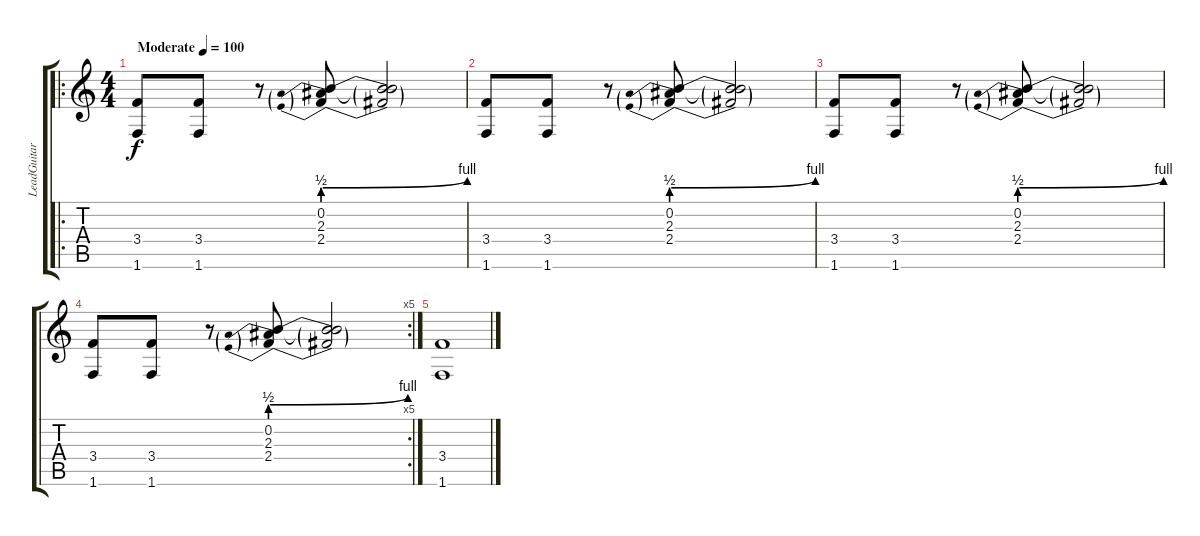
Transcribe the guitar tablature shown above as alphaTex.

\track ("LeadGuitar" "LeadGuitar") {instrument overdrivenguitar}
\staff {score tabs}
\tuning (E4 B3 G3 D3 A2 E2) {hide}
\ro
\ts (4 4)
\tempo (100 "Moderate")
\clef g2
\ks c
(3.4 1.6).8{dy f instrument overdrivenguitar} (3.4 1.6).8 r.8 (0.2 2.3{be (prebendbend 0 2 60 4)} 2.4{be (prebendbend 0 2 60 4)}).8 (0.2{t} 2.3{t} 2.4{t}).2 |
(3.4 1.6).8 (3.4 1.6).8 r.8 (0.2 2.3{be (prebendbend 0 2 60 4)} 2.4{be (prebendbend 0 2 60 4)}).8 (0.2{t} 2.3{t} 2.4{t}).2 |
(3.4 1.6).8 (3.4 1.6).8 r.8 (0.2 2.3{be (prebendbend 0 2 60 4)} 2.4{be (prebendbend 0 2 60 4)}).8 (0.2{t} 2.3{t} 2.4{t}).2 |
\rc 5
(3.4 1.6).8 (3.4 1.6).8 r.8 (0.2 2.3{be (prebendbend 0 2 60 4)} 2.4{be (prebendbend 0 2 60 4)}).8 (0.2{t} 2.3{t} 2.4{t}).2 |
(3.4 1.6).1
